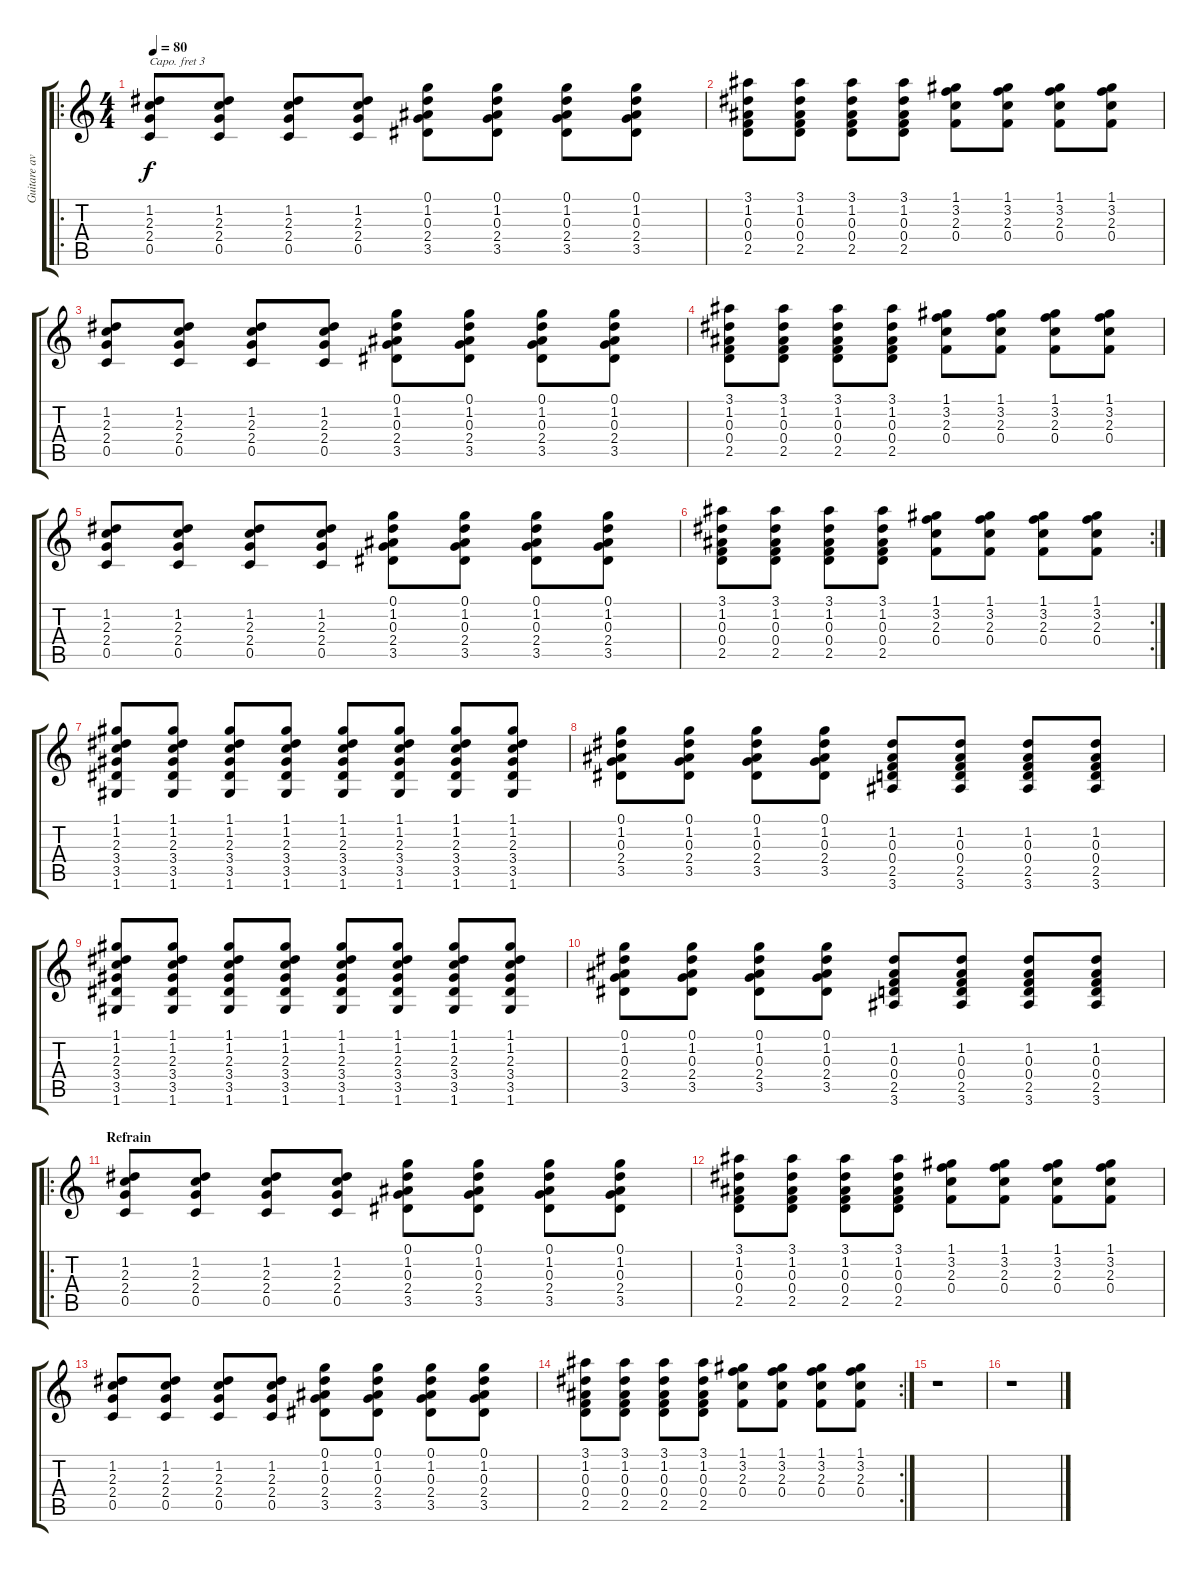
\track ("Guitare avec capo en 3" "Guitare av") {instrument acousticguitarnylon}
\staff {score tabs}
\capo 3
\tuning (E4 B3 G3 D3 A2 E2) {hide}
\ro
\ts (4 4)
\tempo 80
\clef g2
\ks c
(1.2 2.3 2.4 0.5).8{dy f instrument acousticguitarnylon} (1.2 2.3 2.4 0.5).8 (1.2 2.3 2.4 0.5).8 (1.2 2.3 2.4 0.5).8 (0.1 1.2 0.3 2.4 3.5).8 (0.1 1.2 0.3 2.4 3.5).8 (0.1 1.2 0.3 2.4 3.5).8 (0.1 1.2 0.3 2.4 3.5).8 |
(3.1 1.2 0.3 0.4 2.5).8 (3.1 1.2 0.3 0.4 2.5).8 (3.1 1.2 0.3 0.4 2.5).8 (3.1 1.2 0.3 0.4 2.5).8 (1.1 3.2 2.3 0.4).8 (1.1 3.2 2.3 0.4).8 (1.1 3.2 2.3 0.4).8 (1.1 3.2 2.3 0.4).8 |
(1.2 2.3 2.4 0.5).8 (1.2 2.3 2.4 0.5).8 (1.2 2.3 2.4 0.5).8 (1.2 2.3 2.4 0.5).8 (0.1 1.2 0.3 2.4 3.5).8 (0.1 1.2 0.3 2.4 3.5).8 (0.1 1.2 0.3 2.4 3.5).8 (0.1 1.2 0.3 2.4 3.5).8 |
(3.1 1.2 0.3 0.4 2.5).8 (3.1 1.2 0.3 0.4 2.5).8 (3.1 1.2 0.3 0.4 2.5).8 (3.1 1.2 0.3 0.4 2.5).8 (1.1 3.2 2.3 0.4).8 (1.1 3.2 2.3 0.4).8 (1.1 3.2 2.3 0.4).8 (1.1 3.2 2.3 0.4).8 |
(1.2 2.3 2.4 0.5).8 (1.2 2.3 2.4 0.5).8 (1.2 2.3 2.4 0.5).8 (1.2 2.3 2.4 0.5).8 (0.1 1.2 0.3 2.4 3.5).8 (0.1 1.2 0.3 2.4 3.5).8 (0.1 1.2 0.3 2.4 3.5).8 (0.1 1.2 0.3 2.4 3.5).8 |
\rc 2
(3.1 1.2 0.3 0.4 2.5).8 (3.1 1.2 0.3 0.4 2.5).8 (3.1 1.2 0.3 0.4 2.5).8 (3.1 1.2 0.3 0.4 2.5).8 (1.1 3.2 2.3 0.4).8 (1.1 3.2 2.3 0.4).8 (1.1 3.2 2.3 0.4).8 (1.1 3.2 2.3 0.4).8 |
\section ("" "")
(1.1 1.2 2.3 3.4 3.5 1.6).8 (1.1 1.2 2.3 3.4 3.5 1.6).8 (1.1 1.2 2.3 3.4 3.5 1.6).8 (1.1 1.2 2.3 3.4 3.5 1.6).8 (1.1 1.2 2.3 3.4 3.5 1.6).8 (1.1 1.2 2.3 3.4 3.5 1.6).8 (1.1 1.2 2.3 3.4 3.5 1.6).8 (1.1 1.2 2.3 3.4 3.5 1.6).8 |
(0.1 1.2 0.3 2.4 3.5).8 (0.1 1.2 0.3 2.4 3.5).8 (0.1 1.2 0.3 2.4 3.5).8 (0.1 1.2 0.3 2.4 3.5).8 (1.2 0.3 0.4 2.5 3.6).8 (1.2 0.3 0.4 2.5 3.6).8 (1.2 0.3 0.4 2.5 3.6).8 (1.2 0.3 0.4 2.5 3.6).8 |
(1.1 1.2 2.3 3.4 3.5 1.6).8 (1.1 1.2 2.3 3.4 3.5 1.6).8 (1.1 1.2 2.3 3.4 3.5 1.6).8 (1.1 1.2 2.3 3.4 3.5 1.6).8 (1.1 1.2 2.3 3.4 3.5 1.6).8 (1.1 1.2 2.3 3.4 3.5 1.6).8 (1.1 1.2 2.3 3.4 3.5 1.6).8 (1.1 1.2 2.3 3.4 3.5 1.6).8 |
(0.1 1.2 0.3 2.4 3.5).8 (0.1 1.2 0.3 2.4 3.5).8 (0.1 1.2 0.3 2.4 3.5).8 (0.1 1.2 0.3 2.4 3.5).8 (1.2 0.3 0.4 2.5 3.6).8 (1.2 0.3 0.4 2.5 3.6).8 (1.2 0.3 0.4 2.5 3.6).8 (1.2 0.3 0.4 2.5 3.6).8 |
\ro
\section ("" "Refrain")
(1.2 2.3 2.4 0.5).8 (1.2 2.3 2.4 0.5).8 (1.2 2.3 2.4 0.5).8 (1.2 2.3 2.4 0.5).8 (0.1 1.2 0.3 2.4 3.5).8 (0.1 1.2 0.3 2.4 3.5).8 (0.1 1.2 0.3 2.4 3.5).8 (0.1 1.2 0.3 2.4 3.5).8 |
(3.1 1.2 0.3 0.4 2.5).8 (3.1 1.2 0.3 0.4 2.5).8 (3.1 1.2 0.3 0.4 2.5).8 (3.1 1.2 0.3 0.4 2.5).8 (1.1 3.2 2.3 0.4).8 (1.1 3.2 2.3 0.4).8 (1.1 3.2 2.3 0.4).8 (1.1 3.2 2.3 0.4).8 |
(1.2 2.3 2.4 0.5).8 (1.2 2.3 2.4 0.5).8 (1.2 2.3 2.4 0.5).8 (1.2 2.3 2.4 0.5).8 (0.1 1.2 0.3 2.4 3.5).8 (0.1 1.2 0.3 2.4 3.5).8 (0.1 1.2 0.3 2.4 3.5).8 (0.1 1.2 0.3 2.4 3.5).8 |
\rc 2
(3.1 1.2 0.3 0.4 2.5).8 (3.1 1.2 0.3 0.4 2.5).8 (3.1 1.2 0.3 0.4 2.5).8 (3.1 1.2 0.3 0.4 2.5).8 (1.1 3.2 2.3 0.4).8 (1.1 3.2 2.3 0.4).8 (1.1 3.2 2.3 0.4).8 (1.1 3.2 2.3 0.4).8 |
\section ("" "")
r.1 |
r.1
